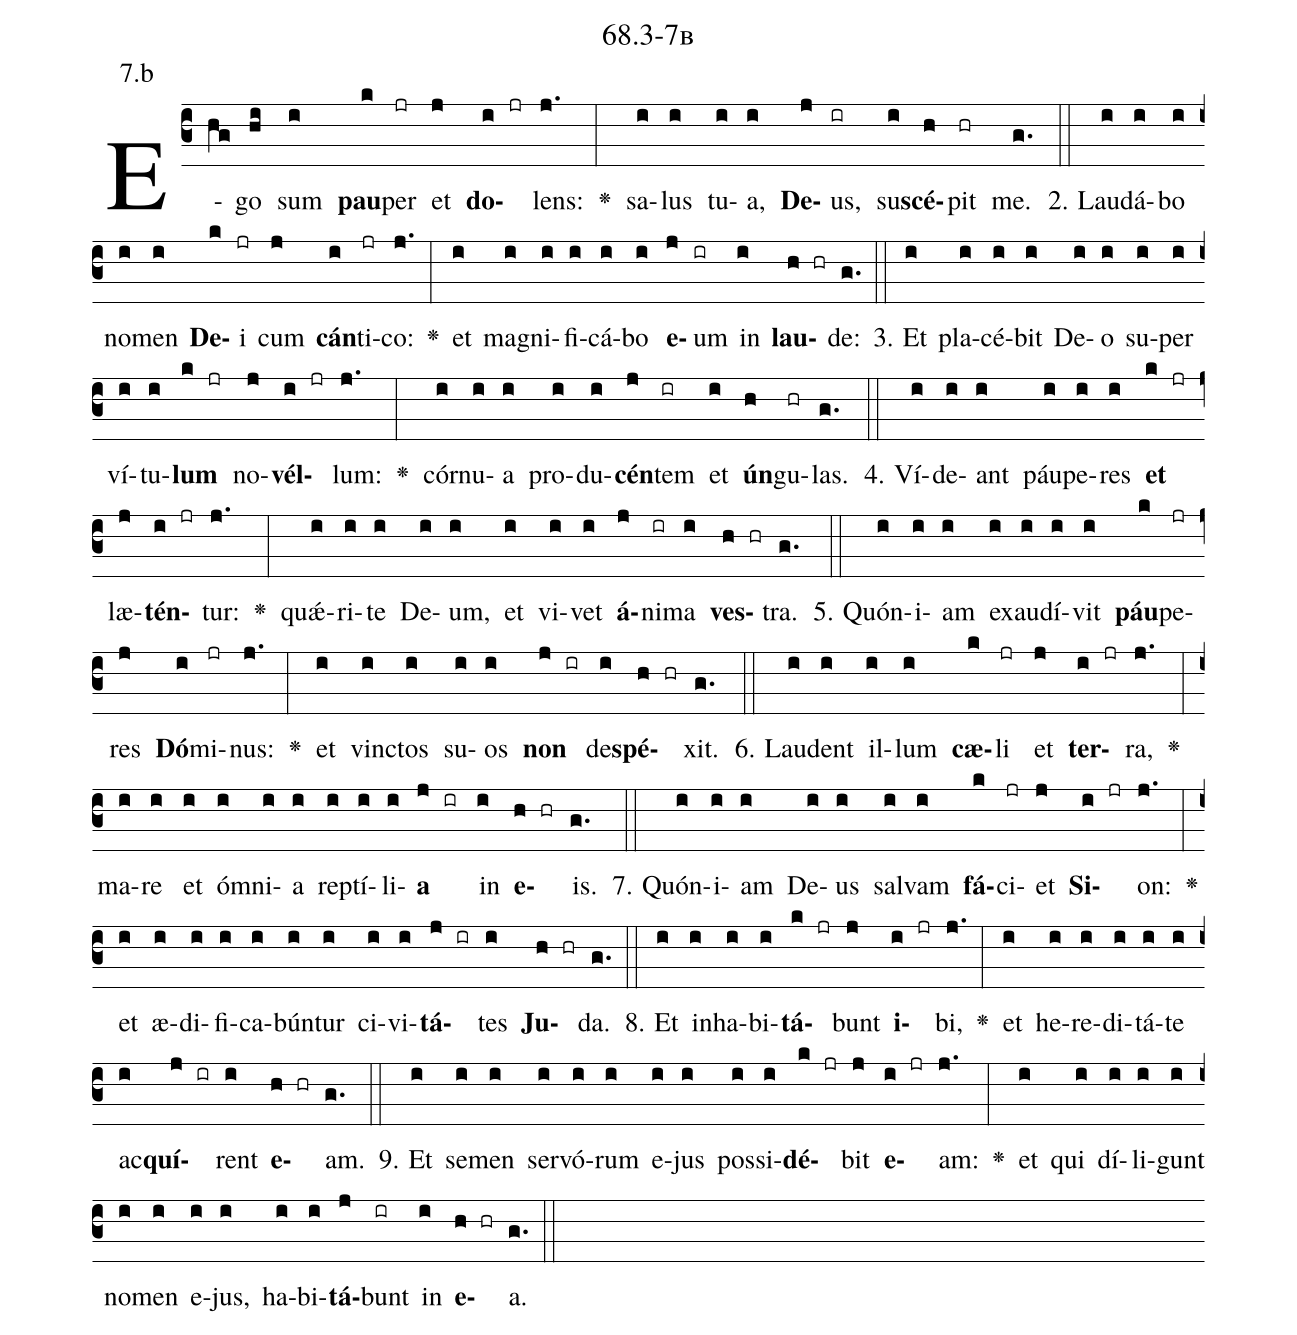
name: 68.3-7b;
annotation: 7.b;
%%
(c3)E(hg)go(hi) sum(i) <b>pau</b>(k)per(jr) et(j) <b>do</b>(i jr)lens:(j.) <v>\greheightstar</v>(:) sa(i)lus(i) tu(i)a,(i) <b>De</b>(j)us,(ir) su(i)<b>scé</b>(h)pit(hr) me.(g.) (::)
2. Lau(i)dá(i)bo(i) no(i)men(i) <b>De</b>(k)i(jr) cum(j) <b>cán</b>(i)ti(jr)co:(j.) <v>\greheightstar</v>(:) et(i) ma(i)gni(i)fi(i)cá(i)bo(i) <b>e</b>(j)um(ir) in(i) <b>lau</b>(h hr)de:(g.) (::)
3. Et(i) pla(i)cé(i)bit(i) De(i)o(i) su(i)per(i) ví(i)tu(i)<b>lum</b>(k jr) no(j)<b>vél</b>(i jr)lum:(j.) <v>\greheightstar</v>(:) cór(i)nu(i)a(i) pro(i)du(i)<b>cén</b>(j)tem(ir) et(i) <b>ún</b>(h)gu(hr)las.(g.) (::)
4. Ví(i)de(i)ant(i) páu(i)pe(i)res(i) <b>et</b>(k jr) læ(j)<b>tén</b>(i jr)tur:(j.) <v>\greheightstar</v>(:) quǽ(i)ri(i)te(i) De(i)um,(i) et(i) vi(i)vet(i) <b>á</b>(j)ni(ir)ma(i) <b>ves</b>(h hr)tra.(g.) (::)
5. Quón(i)i(i)am(i) ex(i)au(i)dí(i)vit(i) <b>páu</b>(k)pe(jr)res(j) <b>Dó</b>(i)mi(jr)nus:(j.) <v>\greheightstar</v>(:) et(i) vinc(i)tos(i) su(i)os(i) <b>non</b>(j ir) de(i)<b>spé</b>(h hr)xit.(g.) (::)
6. Lau(i)dent(i) il(i)lum(i) <b>cæ</b>(k)li(jr) et(j) <b>ter</b>(i jr)ra,(j.) <v>\greheightstar</v>(:) ma(i)re(i) et(i) óm(i)ni(i)a(i) rep(i)tí(i)li(i)<b>a</b>(j ir) in(i) <b>e</b>(h hr)is.(g.) (::)
7. Quón(i)i(i)am(i) De(i)us(i) sal(i)vam(i) <b>fá</b>(k)ci(jr)et(j) <b>Si</b>(i jr)on:(j.) <v>\greheightstar</v>(:) et(i) æ(i)di(i)fi(i)ca(i)bún(i)tur(i) ci(i)vi(i)<b>tá</b>(j ir)tes(i) <b>Ju</b>(h hr)da.(g.) (::)
8. Et(i) in(i)ha(i)bi(i)<b>tá</b>(k jr)bunt(j) <b>i</b>(i jr)bi,(j.) <v>\greheightstar</v>(:) et(i) he(i)re(i)di(i)tá(i)te(i) ac(i)<b>quí</b>(j ir)rent(i) <b>e</b>(h hr)am.(g.) (::)
9. Et(i) se(i)men(i) ser(i)vó(i)rum(i) e(i)jus(i) pos(i)si(i)<b>dé</b>(k jr)bit(j) <b>e</b>(i jr)am:(j.) <v>\greheightstar</v>(:) et(i) qui(i) dí(i)li(i)gunt(i) no(i)men(i) e(i)jus,(i) ha(i)bi(i)<b>tá</b>(j)bunt(ir) in(i) <b>e</b>(h hr)a.(g.) (::)
